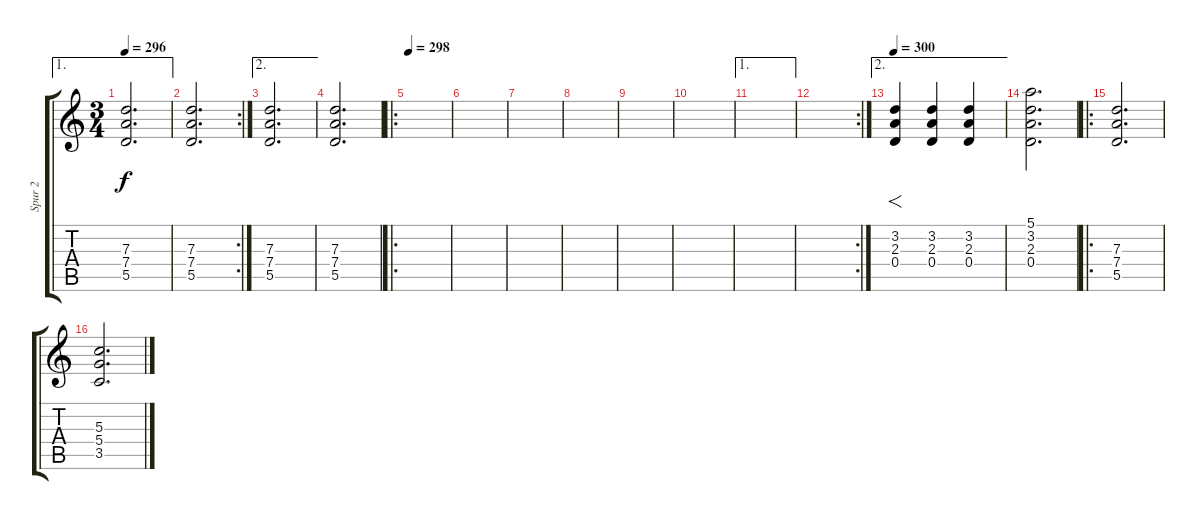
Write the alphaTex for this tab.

\track ("Spur 2" "Spur 2") {instrument overdrivenguitar}
\staff {score tabs}
\tuning (E4 B3 G3 D3 A2 E2) {hide}
\ae 1
\ts (3 4)
\tempo 296
\clef g2
\ks c
(7.3 7.4 5.5).2{d dy f} |
\rc 2
(7.3 7.4 5.5).2{d} |
\ae 2
(7.3 7.4 5.5).2{d} |
(7.3 7.4 5.5).2{d} |
\ro
\tempo 298
|
|
|
|
|
|
\ae 1
|
\rc 2
|
\ae 2
\tempo 300
(3.2 2.3 0.4).4{f} (3.2 2.3 0.4).4 (3.2 2.3 0.4).4 |
(5.1 3.2 2.3 0.4).2{d} |
\ro
(7.3 7.4 5.5).2{d} |
(5.3 5.4 3.5).2{d}
